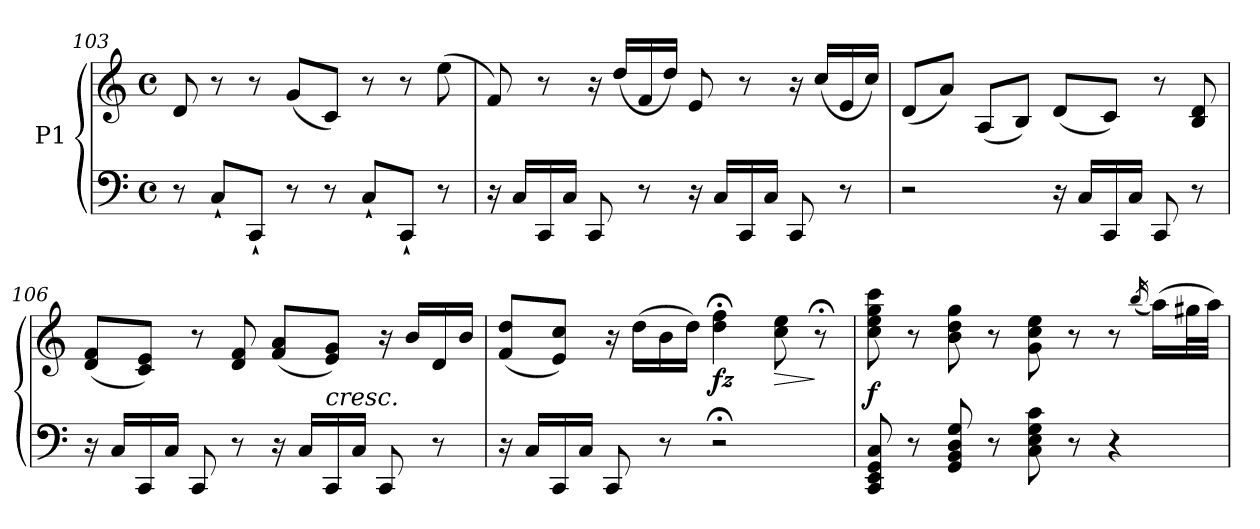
**kern	**kern	**dynam
*part1	*part1	*part1
*staff2	*staff1	*staff1/2
*I"P1	*	*
*clefF4	*clefG2	*
*k[]	*k[]	*
*M4/4	*M4/4	*
*met(c)	*met(c)	*
=103	=103	=103
8r	8d/	.
8C`/L	8r	.
8CC`/J	8r	.
8r	(8g/L	.
8r	8c/J)	.
8C`/L	8r	.
8CC`/J	8r	.
8r	(8ee\	.
=104	=104	=104
16r	8f/)	.
16C/LL	.	.
16CC/	8r	.
16C/JJ	.	.
8CC/	16r	.
.	(16dd/LL	.
8r	16f/	.
.	16dd/JJ)	.
16r	8e/	.
16C/LL	.	.
16CC/	8r	.
16C/JJ	.	.
8CC/	16r	.
.	(16cc/LL	.
8r	16e/	.
.	16cc/JJ)	.
=105	=105	=105
2r	(8d/L	.
.	8a/J)	.
.	(8A/L	.
.	8B/J)	.
16r	(8d/L	.
16C/LL	.	.
16CC/	8c/J)	.
16C/JJ	.	.
8CC/	8r	.
8r	8B/ 8d/	.
!!LO:LB:g=z
=106	=106	=106
16r	(8d/ 8f/L	.
16C/LL	.	.
16CC/	8c/ 8e/J)	.
16C/JJ	.	.
8CC/	8r	.
8r	8d/ 8f/	.
16r	(8f/ 8a/L	.
16C/LL	.	.
!LO:TX:a:i:t=cresc.	!	!
16CC/	8e/ 8g/J)	.
16C/JJ	.	.
8CC/	16r	.
.	16b/LL	.
8r	16d/	.
.	16b/JJ	.
=107	=107	=107
16r	(8f/ 8dd/L	.
16C/LL	.	.
16CC/	8e/ 8cc/J)	.
16C/JJ	.	.
8CC/	16r	.
.	(16dd\LL	.
8r	16b\	.
.	16dd\JJ)	.
!	!	!LO:DY:b
2r;<	4dd\;< 4ff\;<	fz
!	!	!LO:HP:b
.	8cc\ 8ee\	>
.	8r;<	]
=108	=108	=108
!	!	!LO:DY:a=2
8CC/ 8EE/ 8GG/ 8C/	8cc\ 8ee\ 8gg\ 8ccc\	f
8r	8r	.
8GG/ 8BB/ 8D/ 8G/	8b\ 8dd\ 8gg\	.
8r	8r	.
8C\ 8E\ 8G\ 8c\	8g\ 8cc\ 8ee\	.
8r	8r	.
4r	8r	.
.	(16qbb/	.
.	(16aa\LL)	.
.	32gg#X\L	.
.	32aa\JJJ)	.
=	=	=
*-	*-	*-
